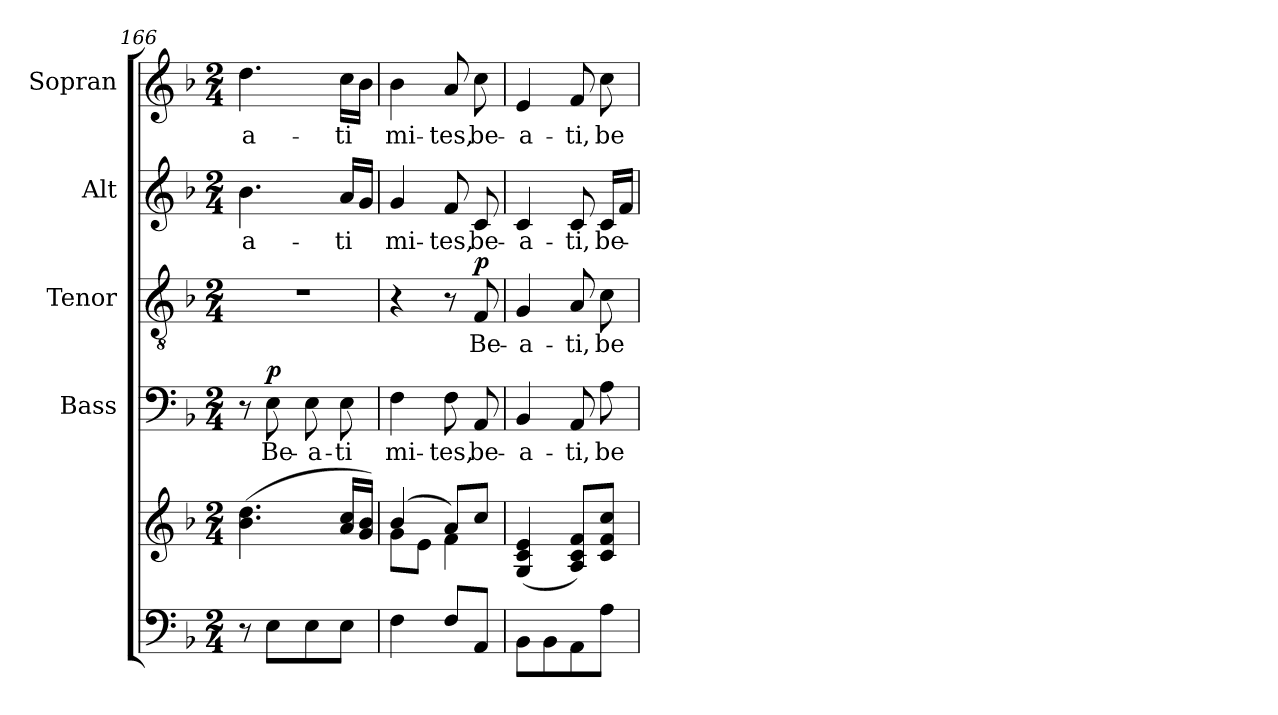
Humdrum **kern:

**kern	**kern	**kern	**text	**dynam	**kern	**text	**dynam	**kern	**text	**kern	**text
*part5	*part5	*part4	*part4	*part4	*part3	*part3	*part3	*part2	*part2	*part1	*part1
*staff6	*staff5	*staff4	*staff4	*staff4	*staff3	*staff3	*staff3	*staff2	*staff2	*staff1	*staff1
*	*	*I"Bass	*	*	*I"Tenor	*	*	*I"Alt	*	*I"Sopran	*
*	*	*I'B.	*	*	*I'T.	*	*	*I'A.	*	*I'S.	*
*clefF4	*clefG2	*clefF4	*	*	*clefGv2	*	*	*clefG2	*	*clefG2	*
*k[b-]	*k[b-]	*k[b-]	*	*	*k[b-]	*	*	*k[b-]	*	*k[b-]	*
*F:	*F:	*F:	*	*	*F:	*	*	*F:	*	*F:	*
*M2/4	*M2/4	*M2/4	*	*	*M2/4	*	*	*M2/4	*	*M2/4	*
=166	=166	=166	=166	=166	=166	=166	=166	=166	=166	=166	=166
!	!	!	!	!	!	!	!	!	!LO:LY:b	!	!LO:LY:b
8r	(>4.b-\ 4.dd\	8r	.	.	2r	.	.	4.b-\	-a-	4.dd\	-a-
!	!	!	!LO:LY:b	!LO:DY:a	!	!	!	!	!	!	!
8E\L	.	8E\	Be-	p	.	.	.	.	.	.	.
!	!	!	!LO:LY:b	!	!	!	!	!	!	!	!
8E\	.	8E\	-a-	.	.	.	.	.	.	.	.
!	!	!	!LO:LY:b	!	!	!	!	!	!LO:LY:b	!	!LO:LY:b
8E\J	16a/ 16cc/LL	8E\	-ti	.	.	.	.	16a/LL	-ti	16cc\LL	-ti
.	16g/ 16b-/JJ)	.	.	.	.	.	.	16g/JJ	.	16b-\JJ	.
=167	=167	=167	=167	=167	=167	=167	=167	=167	=167	=167	=167
*	*^	*	*	*	*	*	*	*	*	*	*
!	!	!	!	!LO:LY:b	!	!	!	!	!	!LO:LY:b	!	!LO:LY:b
4F\	(4b-/	8g\L	4F\	mi-	.	4r	.	.	4g/	mi-	4b-\	mi-
.	.	8e\J	.	.	.	.	.	.	.	.	.	.
!	!	!	!	!LO:LY:b	!	!	!	!	!	!LO:LY:b	!	!LO:LY:b
8F/L	8a/L)	4f\	8F\	-tes,	.	8r	.	.	8f/	-tes,	8a/	-tes,
!	!	!	!	!LO:LY:b	!	!	!LO:LY:b	!LO:DY:a	!	!LO:LY:b	!	!LO:LY:b
8AA/J	8cc/J	.	8AA/	be-	.	8F/	Be-	p	8c/	be-	8cc\	be-
*	*v	*v	*	*	*	*	*	*	*	*	*	*
!!LO:PB:g=z
=168	=168	=168	=168	=168	=168	=168	=168	=168	=168	=168	=168
!	!	!	!LO:LY:b	!	!	!LO:LY:b	!	!	!LO:LY:b	!	!LO:LY:b
8BB-\L	(<4G/ 4c/ 4e/	4BB-/	-a-	.	4G/	-a-	.	4c/	-a-	4e/	-a-
8BB-\	.	.	.	.	.	.	.	.	.	.	.
!	!	!	!LO:LY:b	!	!	!LO:LY:b	!	!	!LO:LY:b	!	!LO:LY:b
8AA\	8A/ 8c/ 8f/L)	8AA/	-ti,	.	8A/	-ti,	.	8c/	-ti,	8f/	-ti,
!	!	!	!LO:LY:b	!	!	!LO:LY:b	!	!	!LO:LY:b	!	!LO:LY:b
8A\J	8c/ 8f/ 8cc/J	8A\	be-	.	8c\	be-	.	16c/LL	be-	8cc\	be-
.	.	.	.	.	.	.	.	16f/JJ	.	.	.
=	=	=	=	=	=	=	=	=	=	=	=
*-	*-	*-	*-	*-	*-	*-	*-	*-	*-	*-	*-
